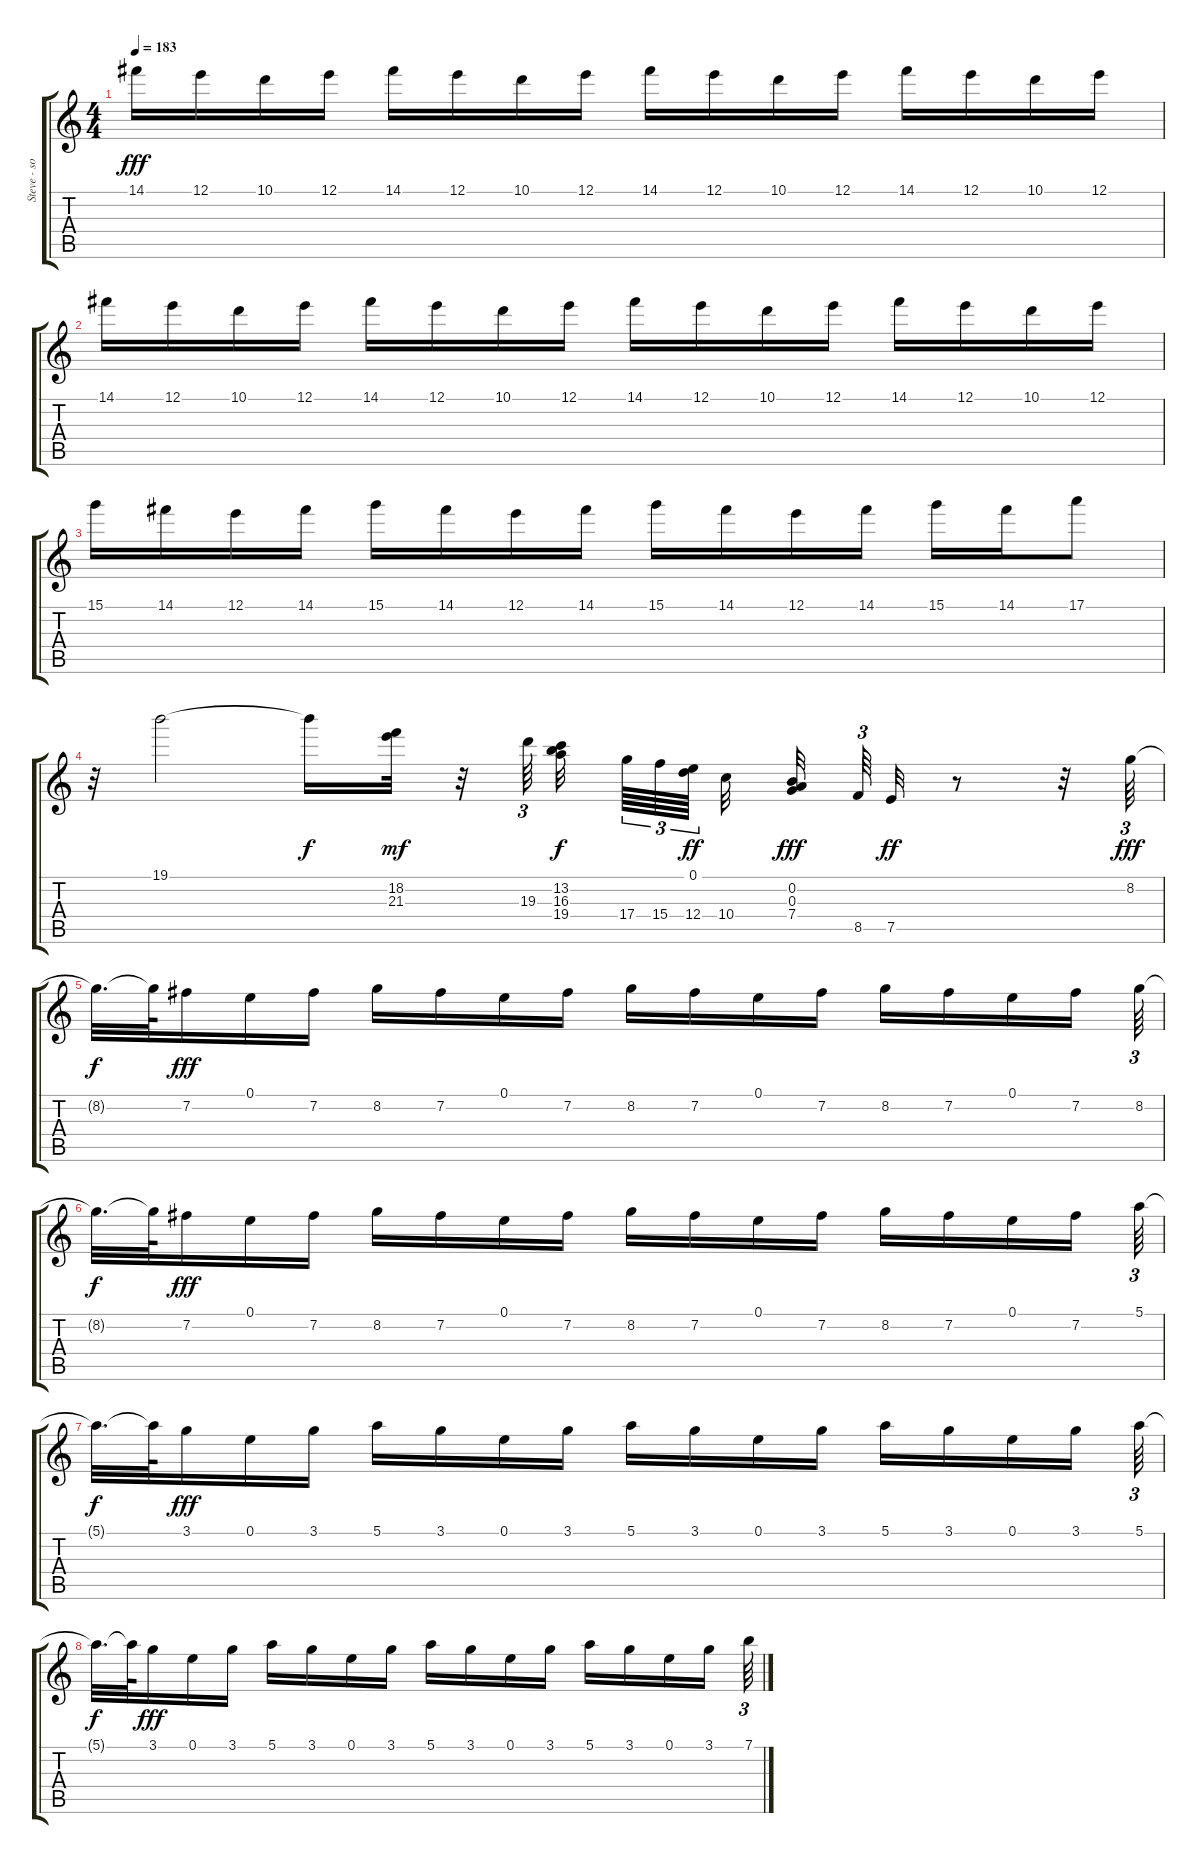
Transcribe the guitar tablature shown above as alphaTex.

\track ("Steve - sologuitar" "Steve - so") {instrument distortionguitar}
\staff {score tabs}
\tuning (E4 B3 G3 D3 A2 E2) {hide}
\ts (4 4)
\tempo 183
\clef g2
\ks c
14.1.16{dy fff} 12.1.16 10.1.16 12.1.16 14.1.16 12.1.16 10.1.16 12.1.16 14.1.16 12.1.16 10.1.16 12.1.16 14.1.16 12.1.16 10.1.16 12.1.16 |
14.1.16 12.1.16 10.1.16 12.1.16 14.1.16 12.1.16 10.1.16 12.1.16 14.1.16 12.1.16 10.1.16 12.1.16 14.1.16 12.1.16 10.1.16 12.1.16 |
15.1.16 14.1.16 12.1.16 14.1.16 15.1.16 14.1.16 12.1.16 14.1.16 15.1.16 14.1.16 12.1.16 14.1.16 15.1.16 14.1.16 17.1.8 |
r.32 19.1.2 19.1{t}.16{dy f} (18.2 21.3).32{dy mf} r.32 19.3.64{tu (3 2) beam splitsecondary} (13.2 16.3 19.4).32{dy f beam splitsecondary} 17.4.64{tu (3 2)} 15.4.64{tu (3 2)} (0.1 12.4).64{tu (3 2) dy ff beam splitsecondary} 10.4.32 (0.2 0.3 7.4).32{dy fff beam splitsecondary} 8.5.64{tu (3 2)} 7.5.32{dy ff} r.8 r.32 8.2.64{tu (3 2) dy fff} |
8.2{t}.32{d dy f} 8.2{t}.64 7.2.16{dy fff} 0.1.16 7.2.16 8.2.16 7.2.16 0.1.16 7.2.16 8.2.16 7.2.16 0.1.16 7.2.16 8.2.16 7.2.16 0.1.16 7.2.16 8.2.64{tu (3 2)} |
8.2{t}.32{d dy f} 8.2{t}.64 7.2.16{dy fff} 0.1.16 7.2.16 8.2.16 7.2.16 0.1.16 7.2.16 8.2.16 7.2.16 0.1.16 7.2.16 8.2.16 7.2.16 0.1.16 7.2.16 5.1.64{tu (3 2)} |
5.1{t}.32{d dy f} 5.1{t}.64 3.1.16{dy fff} 0.1.16 3.1.16 5.1.16 3.1.16 0.1.16 3.1.16 5.1.16 3.1.16 0.1.16 3.1.16 5.1.16 3.1.16 0.1.16 3.1.16 5.1.64{tu (3 2)} |
5.1{t}.32{d dy f} 5.1{t}.64 3.1.16{dy fff} 0.1.16 3.1.16 5.1.16 3.1.16 0.1.16 3.1.16 5.1.16 3.1.16 0.1.16 3.1.16 5.1.16 3.1.16 0.1.16 3.1.16 7.1.64{tu (3 2)}
